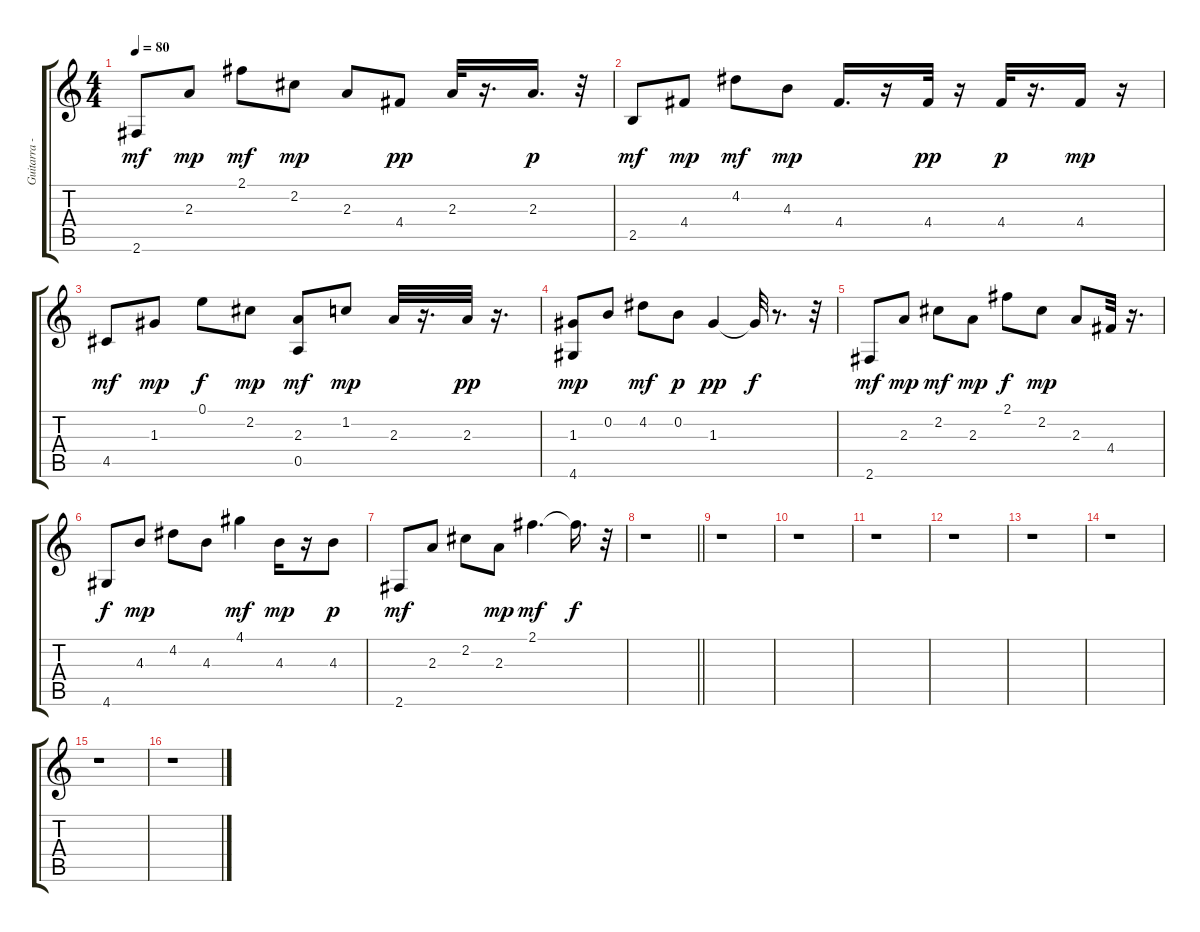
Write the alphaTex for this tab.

\track ("Guitarra - Overdrive 1" "Guitarra -") {instrument overdrivenguitar}
\staff {score tabs}
\tuning (E4 B3 G3 D3 A2 E2) {hide}
\ts (4 4)
\tempo 80
\clef g2
\ks c
2.6.8{dy mf} 2.3.8{dy mp} 2.1.8{dy mf} 2.2.8{dy mp} 2.3.8 4.4.8{dy pp} 2.3.32 r.16{d} 2.3.16{d dy p} r.32 |
2.5.8{dy mf} 4.4.8{dy mp} 4.2.8{dy mf} 4.3.8{dy mp} 4.4.16{d} r.16 4.4.32{dy pp} r.16 4.4.32{dy p} r.16{d} 4.4.16{dy mp} r.16 |
4.5.8{dy mf} 1.3.8{dy mp} 0.1.8{dy f} 2.2.8{dy mp} (2.3 0.5).8{dy mf} 1.2.8{dy mp} 2.3.32 r.16{d} 2.3.32{dy pp} r.16{d} |
(1.3 4.6).8{dy mp} 0.2.8 4.2.8{dy mf} 0.2.8{dy p} 1.3.4{dy pp} 1.3{t}.32{dy f} r.8{d} r.32 |
2.6.8{dy mf} 2.3.8{dy mp} 2.2.8{dy mf} 2.3.8{dy mp} 2.1.8{dy f} 2.2.8{dy mp} 2.3.8 4.4.32 r.16{d} |
4.6.8{dy f} 4.3.8{dy mp} 4.2.8 4.3.8 4.1.4{dy mf} 4.3.16{dy mp} r.16 4.3.8{dy p} |
2.6.8{dy mf} 2.3.8 2.2.8 2.3.8{dy mp} 2.1.4{d dy mf} 2.1{t}.16{d dy f} r.32 |
\barLineRight lightlight
r.1 |
r.1 |
r.1 |
r.1 |
r.1 |
r.1 |
r.1 |
r.1 |
r.1
